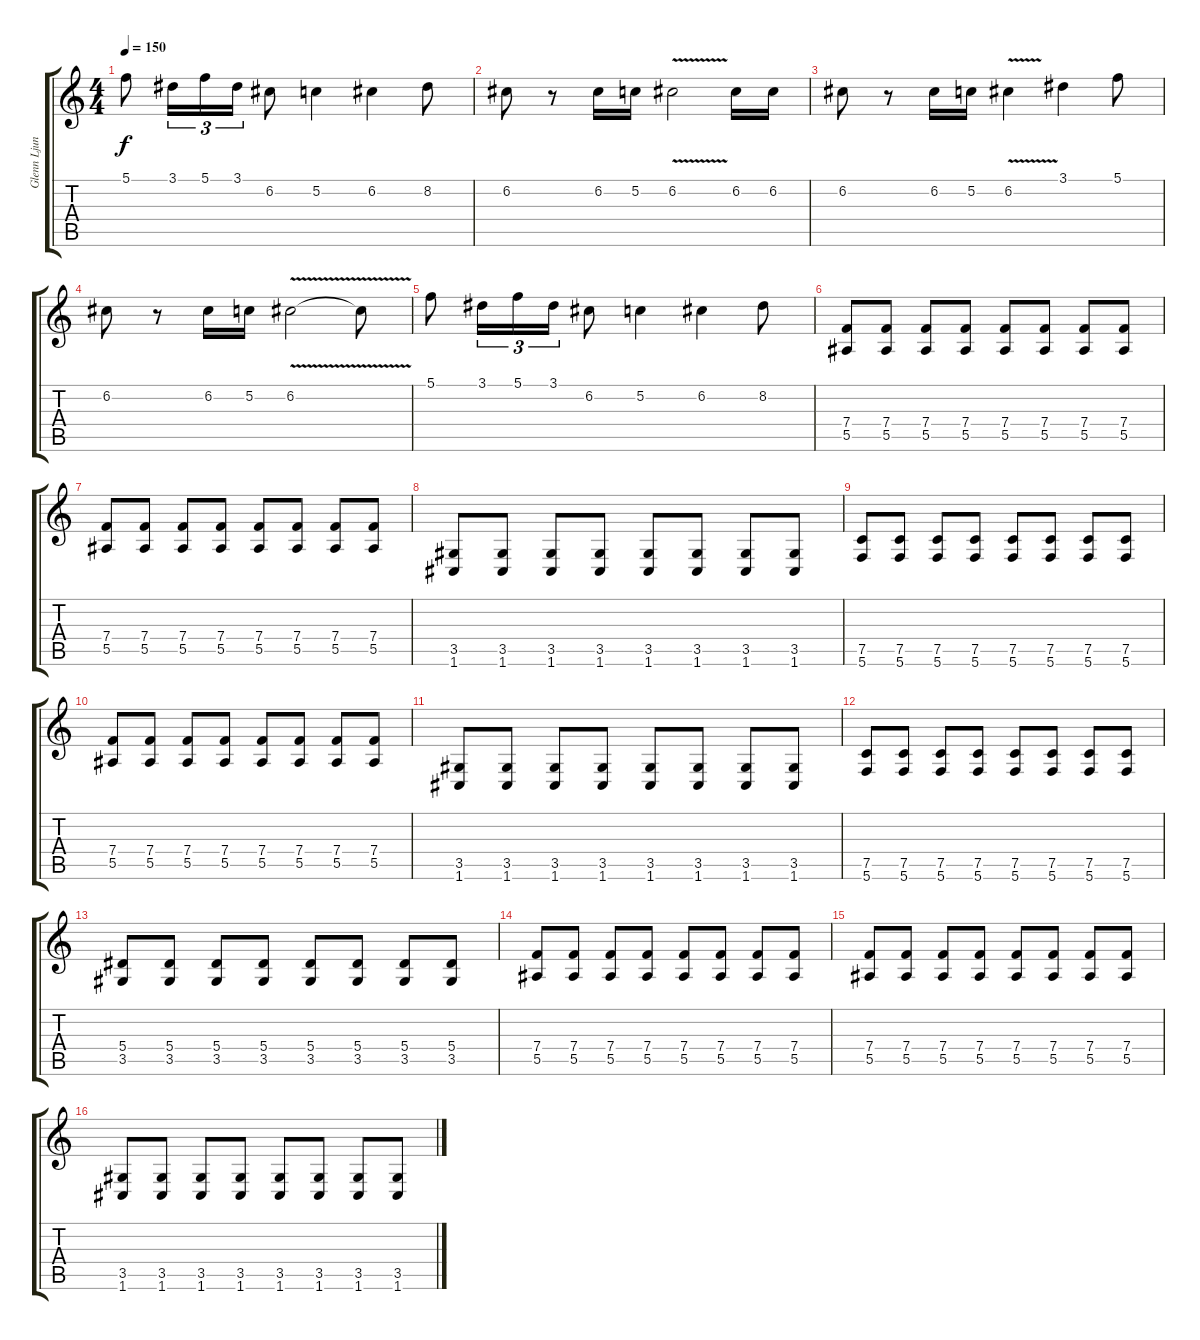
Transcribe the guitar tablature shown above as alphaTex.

\track ("Glenn Ljungström" "Glenn Ljun") {instrument distortionguitar}
\staff {score tabs}
\tuning (C4 G3 Eb3 Bb2 F2 C2) {hide}
\ts (4 4)
\tempo 150
\clef g2
\ks c
5.1.8{dy f} 3.1.16{tu (3 2)} 5.1.16{tu (3 2)} 3.1.16{tu (3 2)} 6.2.8 5.2.4 6.2.4 8.2.8 |
6.2.8 r.8 6.2.16 5.2.16 6.2{v}.2 6.2.16 6.2.16 |
6.2.8 r.8 6.2.16 5.2.16 6.2{v}.4 3.1.4 5.1.8 |
6.2.8 r.8 6.2.16 5.2.16 6.2{v}.2 6.2{t}.8 |
5.1.8 3.1.16{tu (3 2)} 5.1.16{tu (3 2)} 3.1.16{tu (3 2)} 6.2.8 5.2.4 6.2.4 8.2.8 |
(7.4 5.5).8 (7.4 5.5).8 (7.4 5.5).8 (7.4 5.5).8 (7.4 5.5).8 (7.4 5.5).8 (7.4 5.5).8 (7.4 5.5).8 |
(7.4 5.5).8 (7.4 5.5).8 (7.4 5.5).8 (7.4 5.5).8 (7.4 5.5).8 (7.4 5.5).8 (7.4 5.5).8 (7.4 5.5).8 |
(3.5 1.6).8 (3.5 1.6).8 (3.5 1.6).8 (3.5 1.6).8 (3.5 1.6).8 (3.5 1.6).8 (3.5 1.6).8 (3.5 1.6).8 |
(7.5 5.6).8 (7.5 5.6).8 (7.5 5.6).8 (7.5 5.6).8 (7.5 5.6).8 (7.5 5.6).8 (7.5 5.6).8 (7.5 5.6).8 |
(7.4 5.5).8 (7.4 5.5).8 (7.4 5.5).8 (7.4 5.5).8 (7.4 5.5).8 (7.4 5.5).8 (7.4 5.5).8 (7.4 5.5).8 |
(3.5 1.6).8 (3.5 1.6).8 (3.5 1.6).8 (3.5 1.6).8 (3.5 1.6).8 (3.5 1.6).8 (3.5 1.6).8 (3.5 1.6).8 |
(7.5 5.6).8 (7.5 5.6).8 (7.5 5.6).8 (7.5 5.6).8 (7.5 5.6).8 (7.5 5.6).8 (7.5 5.6).8 (7.5 5.6).8 |
(5.4 3.5).8 (5.4 3.5).8 (5.4 3.5).8 (5.4 3.5).8 (5.4 3.5).8 (5.4 3.5).8 (5.4 3.5).8 (5.4 3.5).8 |
(7.4 5.5).8 (7.4 5.5).8 (7.4 5.5).8 (7.4 5.5).8 (7.4 5.5).8 (7.4 5.5).8 (7.4 5.5).8 (7.4 5.5).8 |
(7.4 5.5).8 (7.4 5.5).8 (7.4 5.5).8 (7.4 5.5).8 (7.4 5.5).8 (7.4 5.5).8 (7.4 5.5).8 (7.4 5.5).8 |
(3.5 1.6).8 (3.5 1.6).8 (3.5 1.6).8 (3.5 1.6).8 (3.5 1.6).8 (3.5 1.6).8 (3.5 1.6).8 (3.5 1.6).8
